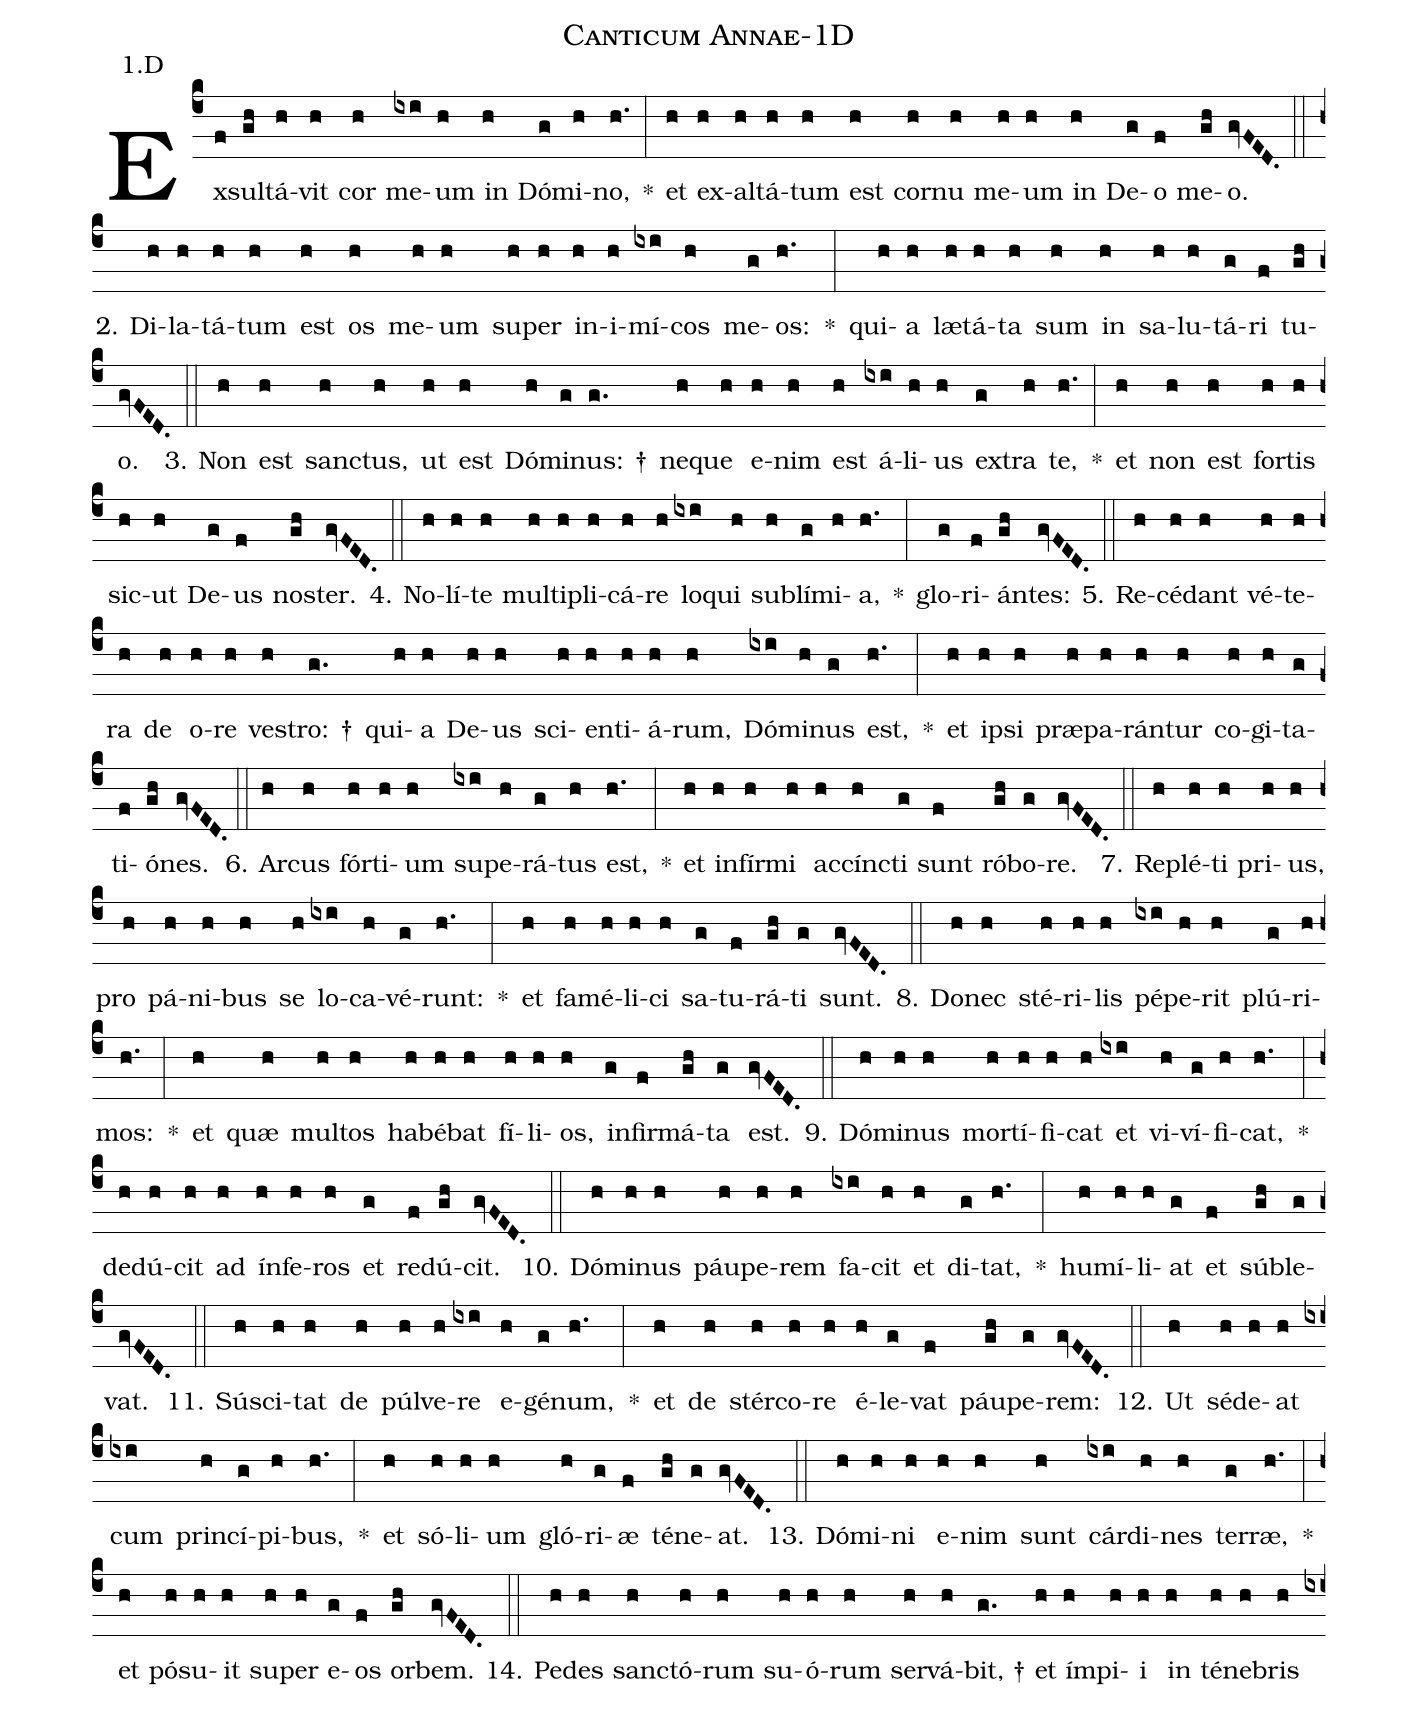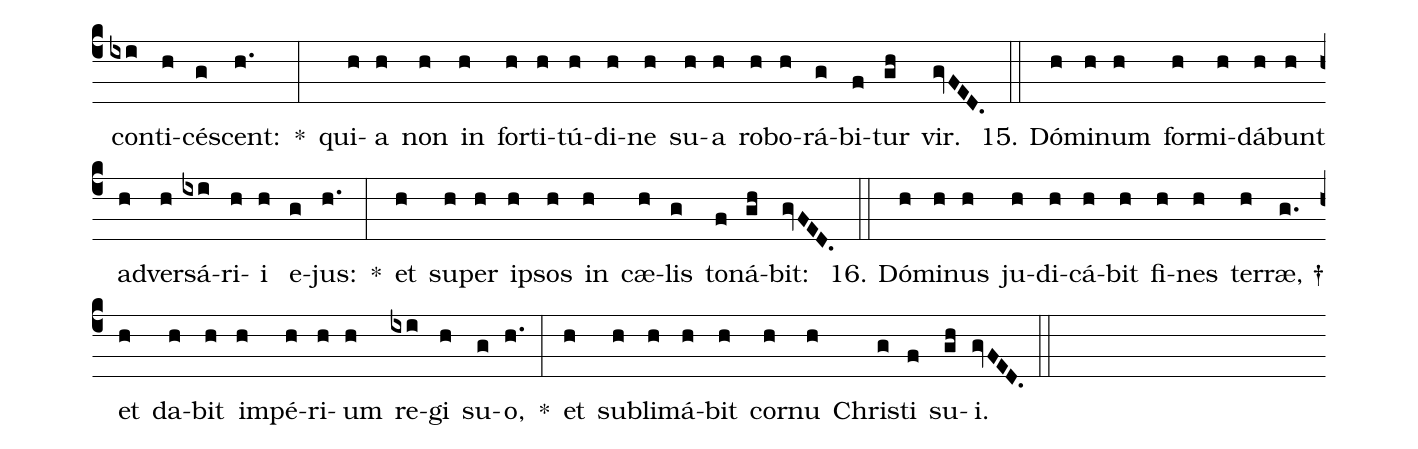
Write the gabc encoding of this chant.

name: Canticum Annae-1D;
annotation: 1.D;
%%
(c4)Ex(f)sul(gh)tá(h)vit(h) cor(h) me(ixi)um(h) in(h) Dó(g)mi(h)no,(h.) *(:) et(h) ex(h)al(h)tá(h)tum(h) est(h) cor(h)nu(h) me(h)um(h) in(h) De(g)o(f) me(gh)o.(gvFED.) (::)
2. Di(h)la(h)tá(h)tum(h) est(h) os(h) me(h)um(h) su(h)per(h) in(h)i(h)mí(ixi)cos(h) me(g)os:(h.) *(:) qui(h)a(h) læ(h)tá(h)ta(h) sum(h) in(h) sa(h)lu(h)tá(g)ri(f) tu(gh)o.(gvFED.) (::)
3. Non(h) est(h) sanc(h)tus,(h) ut(h) est(h) Dó(h)mi(g)nus: †(g.) ne(h)que(h) e(h)nim(h) est(h) á(ixi)li(h)us(h) ex(g)tra(h) te,(h.) *(:) et(h) non(h) est(h) for(h)tis(h) sic(h)ut(h) De(g)us(f) nos(gh)ter.(gvFED.) (::)
4. No(h)lí(h)te(h) mul(h)ti(h)pli(h)cá(h)re(h) lo(ixi)qui(h) sub(h)lí(g)mi(h)a,(h.) *(:) glo(g)ri(f)án(gh)tes:(gvFED.) (::)
5. Re(h)cé(h)dant(h) vé(h)te(h)ra(h) de(h) o(h)re(h) ves(h)tro: †(g.) qui(h)a(h) De(h)us(h) sci(h)en(h)ti(h)á(h)rum,(h) Dó(ixi)mi(h)nus(g) est,(h.) *(:) et(h) ip(h)si(h) præ(h)pa(h)rán(h)tur(h) co(h)gi(h)ta(g)ti(f)ó(gh)nes.(gvFED.) (::)
6. Ar(h)cus(h) fór(h)ti(h)um(h) su(ixi)pe(h)rá(g)tus(h) est,(h.) *(:) et(h) in(h)fír(h)mi(h) ac(h)cínc(h)ti(g) sunt(f) ró(gh)bo(g)re.(gvFED.) (::)
7. Re(h)plé(h)ti(h) pri(h)us,(h) pro(h) pá(h)ni(h)bus(h) se(h) lo(ixi)ca(h)vé(g)runt:(h.) *(:) et(h) fa(h)mé(h)li(h)ci(h) sa(g)tu(f)rá(gh)ti(g) sunt.(gvFED.) (::)
8. Do(h)nec(h) sté(h)ri(h)lis(h) pé(ixi)pe(h)rit(h) plú(g)ri(h)mos:(h.) *(:) et(h) quæ(h) mul(h)tos(h) ha(h)bé(h)bat(h) fí(h)li(h)os,(h) in(g)fir(f)má(gh)ta(g) est.(gvFED.) (::)
9. Dó(h)mi(h)nus(h) mor(h)tí(h)fi(h)cat(h) et(ixi) vi(h)ví(g)fi(h)cat,(h.) *(:) de(h)dú(h)cit(h) ad(h) ín(h)fe(h)ros(h) et(g) re(f)dú(gh)cit.(gvFED.) (::)
10. Dó(h)mi(h)nus(h) páu(h)pe(h)rem(h) fa(ixi)cit(h) et(h) di(g)tat,(h.) *(:) hu(h)mí(h)li(h)at(g) et(f) súb(gh)le(g)vat.(gvFED.) (::)
11. Sú(h)sci(h)tat(h) de(h) púl(h)ve(h)re(ixi) e(h)gé(g)num,(h.) *(:) et(h) de(h) stér(h)co(h)re(h) é(h)le(g)vat(f) páu(gh)pe(g)rem:(gvFED.) (::)
12. Ut(h) sé(h)de(h)at(h) cum(ixi) prin(h)cí(g)pi(h)bus,(h.) *(:) et(h) só(h)li(h)um(h) gló(h)ri(g)æ(f) té(gh)ne(g)at.(gvFED.) (::)
13. Dó(h)mi(h)ni(h) e(h)nim(h) sunt(h) cár(ixi)di(h)nes(h) ter(g)ræ,(h.) *(:) et(h) pó(h)su(h)it(h) su(h)per(h) e(g)os(f) or(gh)bem.(gvFED.) (::)
14. Pe(h)des(h) sanc(h)tó(h)rum(h) su(h)ó(h)rum(h) ser(h)vá(h)bit, †(g.) et(h) ím(h)pi(h)i(h) in(h) té(h)ne(h)bris(h) con(ixi)ti(h)cé(g)scent:(h.) *(:) qui(h)a(h) non(h) in(h) for(h)ti(h)tú(h)di(h)ne(h) su(h)a(h) ro(h)bo(h)rá(g)bi(f)tur(gh) vir.(gvFED.) (::)
15. Dó(h)mi(h)num(h) for(h)mi(h)dá(h)bunt(h) ad(h)ver(h)sá(ixi)ri(h)i(h) e(g)jus:(h.) *(:) et(h) su(h)per(h) ip(h)sos(h) in(h) cæ(h)lis(g) to(f)ná(gh)bit:(gvFED.) (::)
16. Dó(h)mi(h)nus(h) ju(h)di(h)cá(h)bit(h) fi(h)nes(h) ter(h)ræ, †(g.) et(h) da(h)bit(h) im(h)pé(h)ri(h)um(h) re(ixi)gi(h) su(g)o,(h.) *(:) et(h) sub(h)li(h)má(h)bit(h) cor(h)nu(h) Chris(g)ti(f) su(gh)i.(gvFED.) (::)
